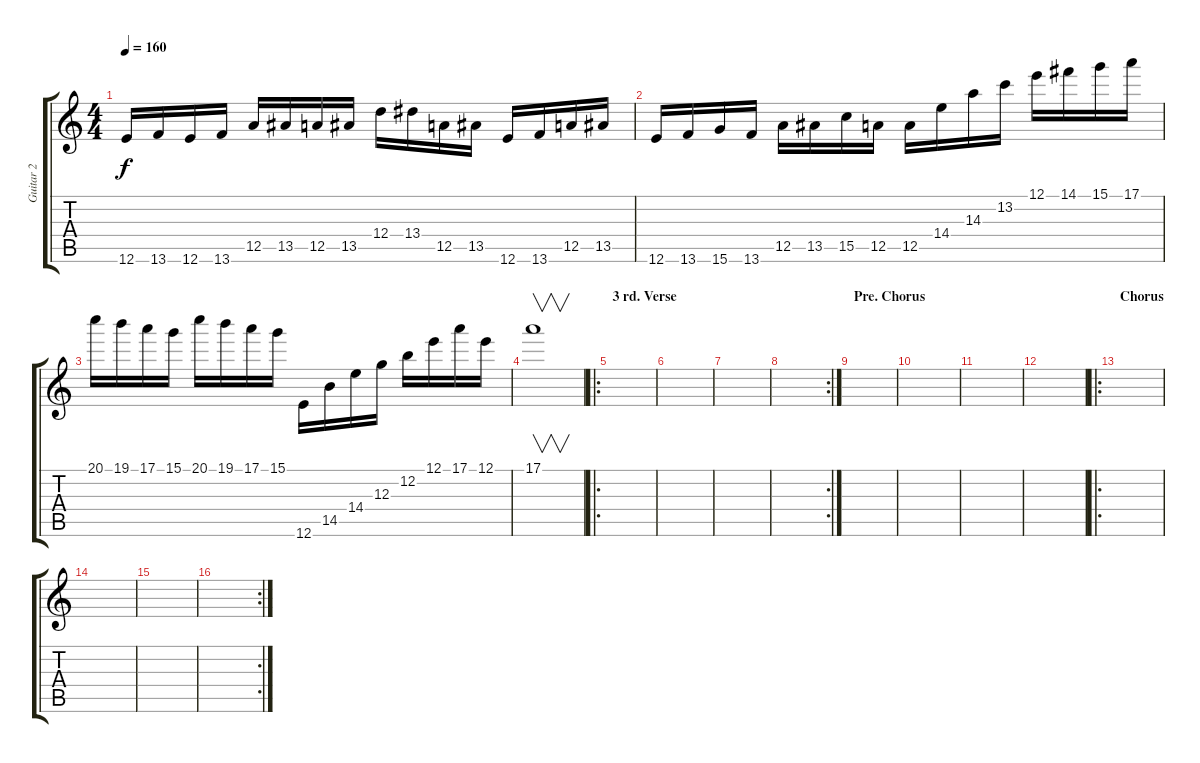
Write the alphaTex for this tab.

\track ("Guitar 2" "Guitar 2") {instrument distortionguitar}
\staff {score tabs}
\tuning (E4 B3 G3 D3 A2 E2) {hide}
\ts (4 4)
\tempo 160
\clef g2
\ks c
12.6.16{dy f} 13.6.16 12.6.16 13.6.16 12.5.16 13.5.16 12.5.16 13.5.16 12.4.16 13.4.16 12.5.16 13.5.16 12.6.16 13.6.16 12.5.16 13.5.16 |
12.6.16 13.6.16 15.6.16 13.6.16 12.5.16 13.5.16 15.5.16 12.5.16 12.5.16 14.4.16 14.3.16 13.2.16 12.1.16 14.1.16 15.1.16 17.1.16 |
20.1.16 19.1.16 17.1.16 15.1.16 20.1.16 19.1.16 17.1.16 15.1.16 12.6.16 14.5.16 14.4.16 12.3.16 12.2.16 12.1.16 17.1.16 12.1.16 |
17.1.1{v} |
\ro
\section ("" "3 rd. Verse")
|
|
|
\rc 2
|
\section ("" "Pre. Chorus")
|
|
|
|
\ro
\section ("" "Chorus")
|
|
|
\rc 2
